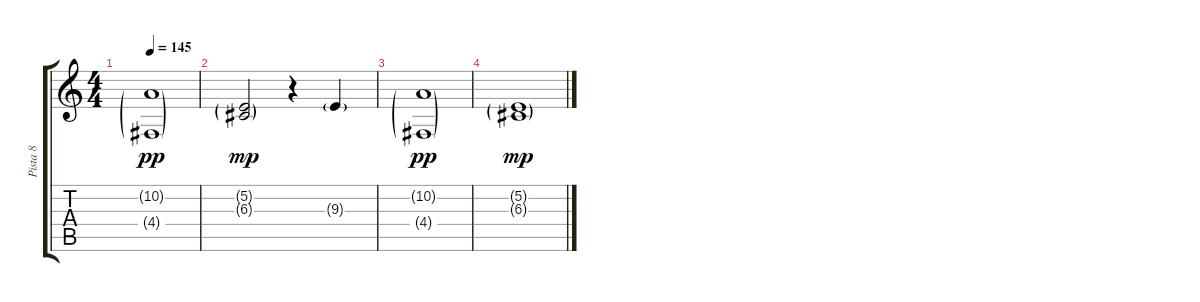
\track ("Pista 8" "Pista 8") {instrument synthstrings1}
\staff {score tabs}
\tuning (E4 B3 G3 D3 A2 E2) {hide}
\ts (4 4)
\tempo 145
\clef g2
\ks c
(10.2{g} 4.4{g}).1{dy pp} |
(5.2{g} 6.3{g}).2{dy mp} r.4 9.3{g}.4 |
(10.2{g} 4.4{g}).1{dy pp} |
(5.2{g} 6.3{g}).1{dy mp}
